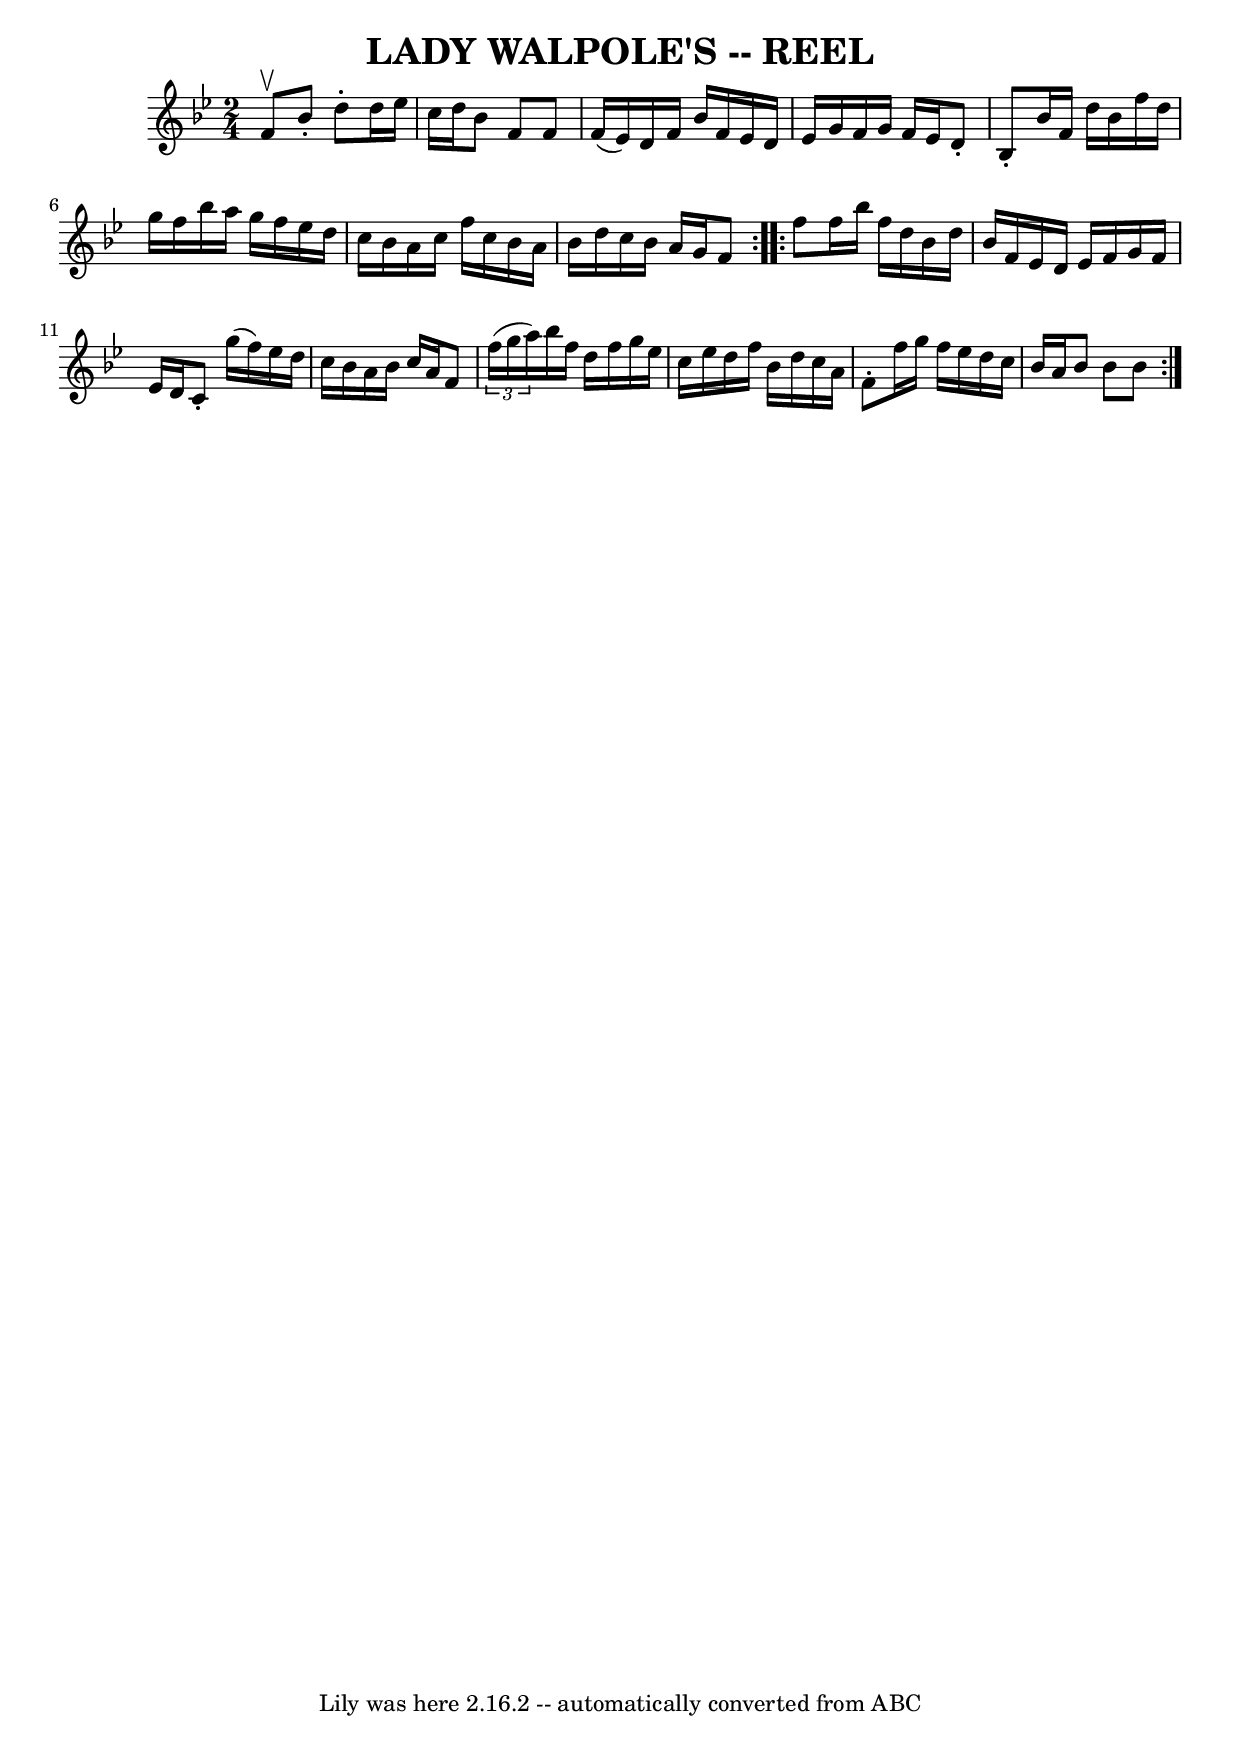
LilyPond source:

\version "2.16.2"
\include "Mammoth.ily"
\header {
  %% book = "Ryan's Mammoth Collection of Fiddle Tunes"
  crossRefNumber = "1"
  footnotes = "\\\\Often called Lady Washington's Reel or Boston Fancy\\\\LADY WALPOLE'S REEL. -- First couple cross over and balance, turn same;\\\\down the centre with partners, and back, (each remain on the others side\\\\of set until the foot) Ladies' chain. -- half promenade, half right and\\\\left to places."
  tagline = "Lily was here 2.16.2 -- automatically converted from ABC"
  title = "LADY WALPOLE'S -- REEL"

}
voicedefault =  {



  \repeat volta 2 {

    \time 2/4 
    \key bes \major f'8^\upbow   |
    bes'8 -. d''8 -.   
    d''16 ees''16 c''16 d''16    |
    bes'8 f'8 f'8 f'16 (
    ees'16)   |
    d'16 f'16 bes'16 f'16 ees'16 d'16    
    ees'16 g'16    |
    f'16 g'16 f'16 ees'16 d'8 -. bes8 -. 
    |
    bes'16 f'16 d''16 bes'16 f''16 d''16 g''16    
    f''16    |
    bes''16 a''16 g''16 f''16 ees''16 d''16    
    c''16 bes'16    |
    a'16 c''16 f''16 c''16 bes'16 a'16 
    bes'16 d''16    |
    c''16 bes'16 a'16 g'16 f'8    
  }    
  
  \repeat volta 2 {
    f''8    |
    f''16 bes''16 f''16 d''16    
    bes'16 d''16 bes'16 f'16    |
    ees'16 d'16 ees'16    
    f'16 g'16 f'16 ees'16 d'16    |
    c'8 -. g''16 (f''16  
    -) ees''16 d''16 c''16 bes'16    |
    a'16 bes'16 c''16  
    a'16 f'8    \times 2/3 { f''16 (g''16 a''16) 
			   }   |
    
    bes''16 f''16 d''16 f''16 g''16 ees''16 c''16 ees''16    
    |
    d''16 f''16 bes'16 d''16 c''16 a'16 f'8 -.   
    |
    f''16 g''16 f''16 ees''16 d''16 c''16 bes'16    
    a'16    |
    bes'8 bes'8 bes'8    
  }   

}

\score{
  <<

    \context Staff="default"
    {
      \voicedefault 
      
    }

  >>
  \layout {
    
  }
  \midi {
  }

}
